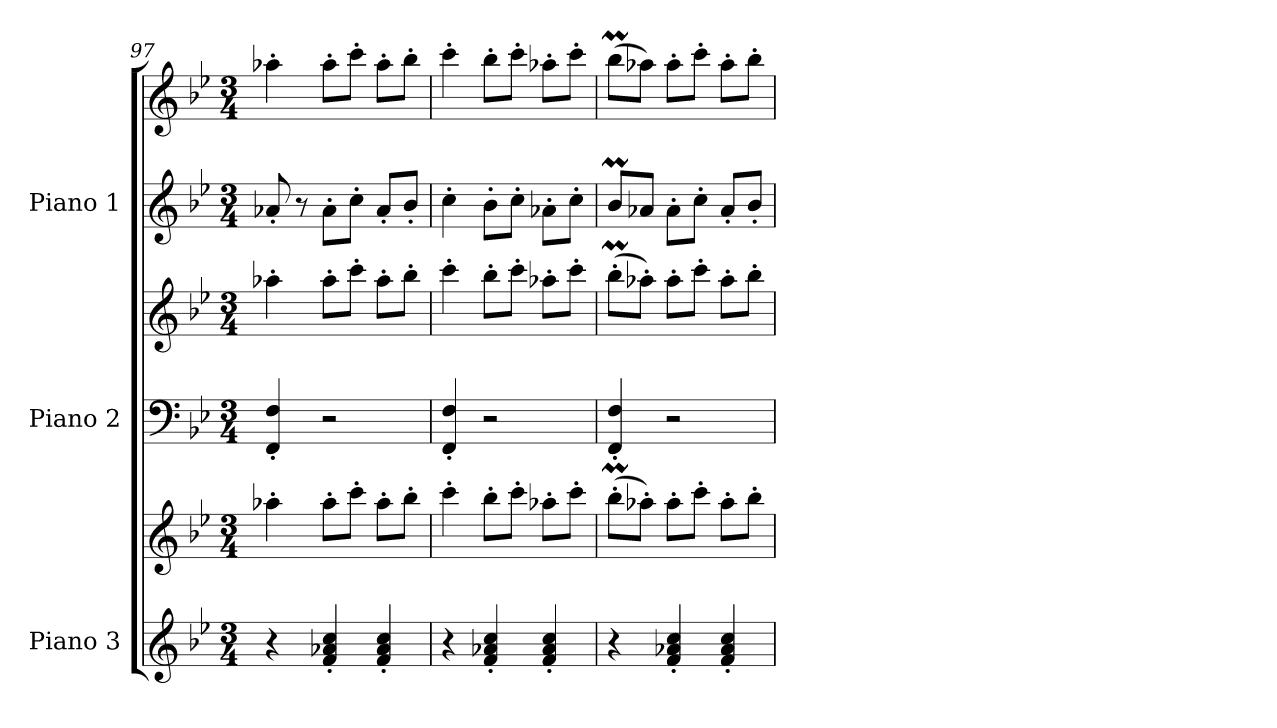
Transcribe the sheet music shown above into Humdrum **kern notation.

**kern	**kern	**kern	**kern	**kern	**kern
*part3	*part3	*part2	*part2	*part1	*part1
*staff6	*staff5	*staff4	*staff3	*staff2	*staff1
*I"Piano 3	*	*I"Piano 2	*	*I"Piano 1	*
*I'Pno. 3	*	*I'Pno. 2	*	*I'Pno. 1	*
*clefG2	*clefG2	*clefF4	*clefG2	*clefG2	*clefG2
*k[b-e-]	*k[b-e-]	*k[b-e-]	*k[b-e-]	*k[b-e-]	*k[b-e-]
*M3/4	*M3/4	*M3/4	*M3/4	*M3/4	*M3/4
=97	=97	=97	=97	=97	=97
4r	4aa-X'\	4FF/' 4F/'	4aa-X'\	8a-X'/	4aa-X'\
.	.	.	.	8r	.
4f/' 4a-X/' 4cc/'	8aa-'\L	2r	8aa-'\L	8a-'\L	8aa-'\L
.	8ccc'\J	.	8ccc'\J	8cc'\J	8ccc'\J
4f/' 4a-/' 4cc/'	8aa-'\L	.	8aa-'\L	8a-'/L	8aa-'\L
.	8bb-'\J	.	8bb-'\J	8b-'/J	8bb-'\J
=98	=98	=98	=98	=98	=98
4r	4ccc'\	4FF/' 4F/'	4ccc'\	4cc'\	4ccc'\
4f/' 4a-X/' 4cc/'	8bb-'\L	2r	8bb-'\L	8b-'\L	8bb-'\L
.	8ccc'\J	.	8ccc'\J	8cc'\J	8ccc'\J
4f/' 4a-/' 4cc/'	8aa-X'\L	.	8aa-X'\L	8a-X'\L	8aa-X'\L
.	8ccc'\J	.	8ccc'\J	8cc'\J	8ccc'\J
=99	=99	=99	=99	=99	=99
4r	(>8bb-M'\L	4FF/' 4F/'	(>8bb-M'\L	8b-M/L	(>8bb-M\L
.	8aa-X'\J)	.	8aa-X'\J)	8a-X/J	8aa-X\J)
4f/' 4a-X/' 4cc/'	8aa-'\L	2r	8aa-'\L	8a-'\L	8aa-'\L
.	8ccc'\J	.	8ccc'\J	8cc'\J	8ccc'\J
4f/' 4a-/' 4cc/'	8aa-'\L	.	8aa-'\L	8a-'/L	8aa-'\L
.	8bb-'\J	.	8bb-'\J	8b-'/J	8bb-'\J
=	=	=	=	=	=
*-	*-	*-	*-	*-	*-
